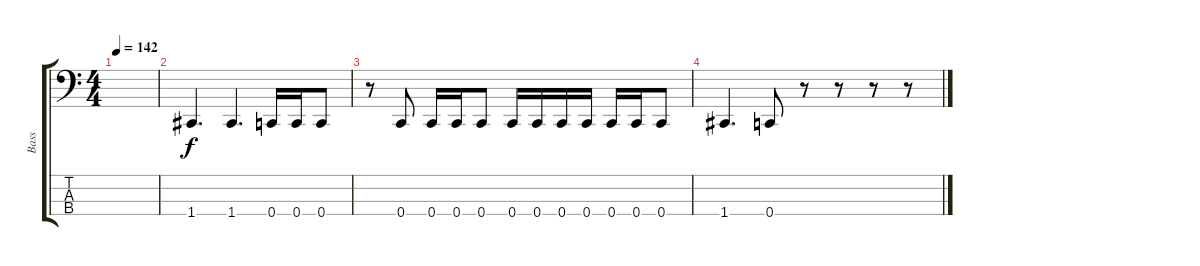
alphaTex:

\track ("Bass" "Bass") {instrument electricbassfinger}
\staff {score tabs}
\tuning (F2 C2 G1 C1) {hide}
\ts (4 4)
\tempo 142
\clef f4
\ks c
|
1.4.4{d} 1.4.4{d} 0.4.16 0.4.16 0.4.8 |
r.8 0.4.8 0.4.16 0.4.16 0.4.8 0.4.16 0.4.16 0.4.16 0.4.16 0.4.16 0.4.16 0.4.8 |
1.4.4{d} 0.4.8 r.8 r.8 r.8 r.8
